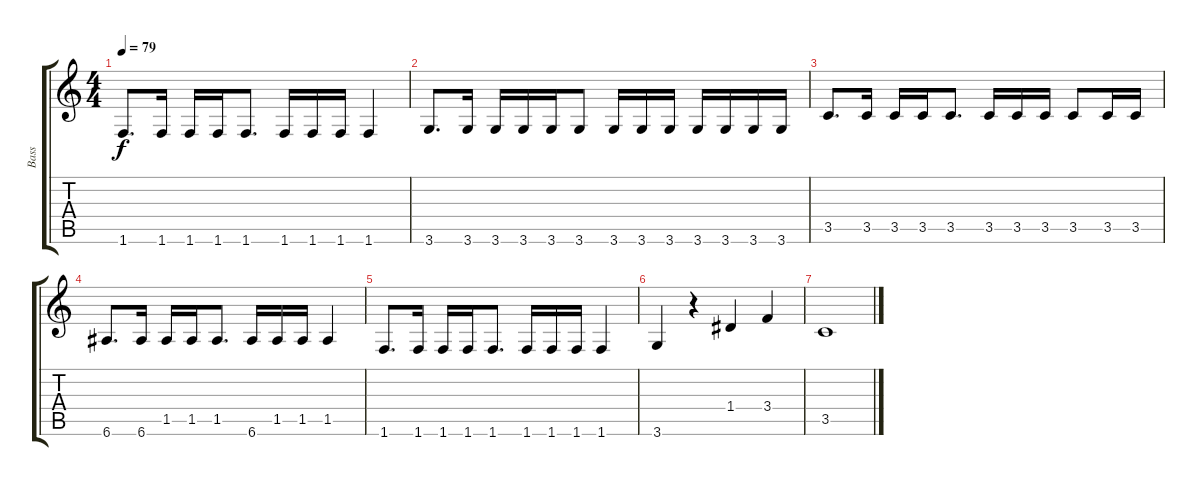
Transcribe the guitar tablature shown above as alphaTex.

\track ("Bass" "Bass") {instrument electricbassfinger}
\staff {score tabs}
\tuning (E4 B3 G3 D3 A2 E2) {hide}
\ts (4 4)
\tempo 79
\clef g2
\ks c
1.6.8{d dy f} 1.6.16 1.6.16 1.6.16 1.6.8{d} 1.6.16 1.6.16 1.6.16 1.6.4 |
3.6.8{d} 3.6.16 3.6.16 3.6.16 3.6.16 3.6.8 3.6.16 3.6.16 3.6.16 3.6.16 3.6.16 3.6.16 3.6.16 |
3.5.8{d} 3.5.16 3.5.16 3.5.16 3.5.8{d} 3.5.16 3.5.16 3.5.16 3.5.8 3.5.16 3.5.16 |
6.6.8{d} 6.6.16 1.5.16 1.5.16 1.5.8{d} 6.6.16 1.5.16 1.5.16 1.5.4 |
1.6.8{d} 1.6.16 1.6.16 1.6.16 1.6.8{d} 1.6.16 1.6.16 1.6.16 1.6.4 |
3.6.4 r.4 1.4.4 3.4.4 |
3.5.1
